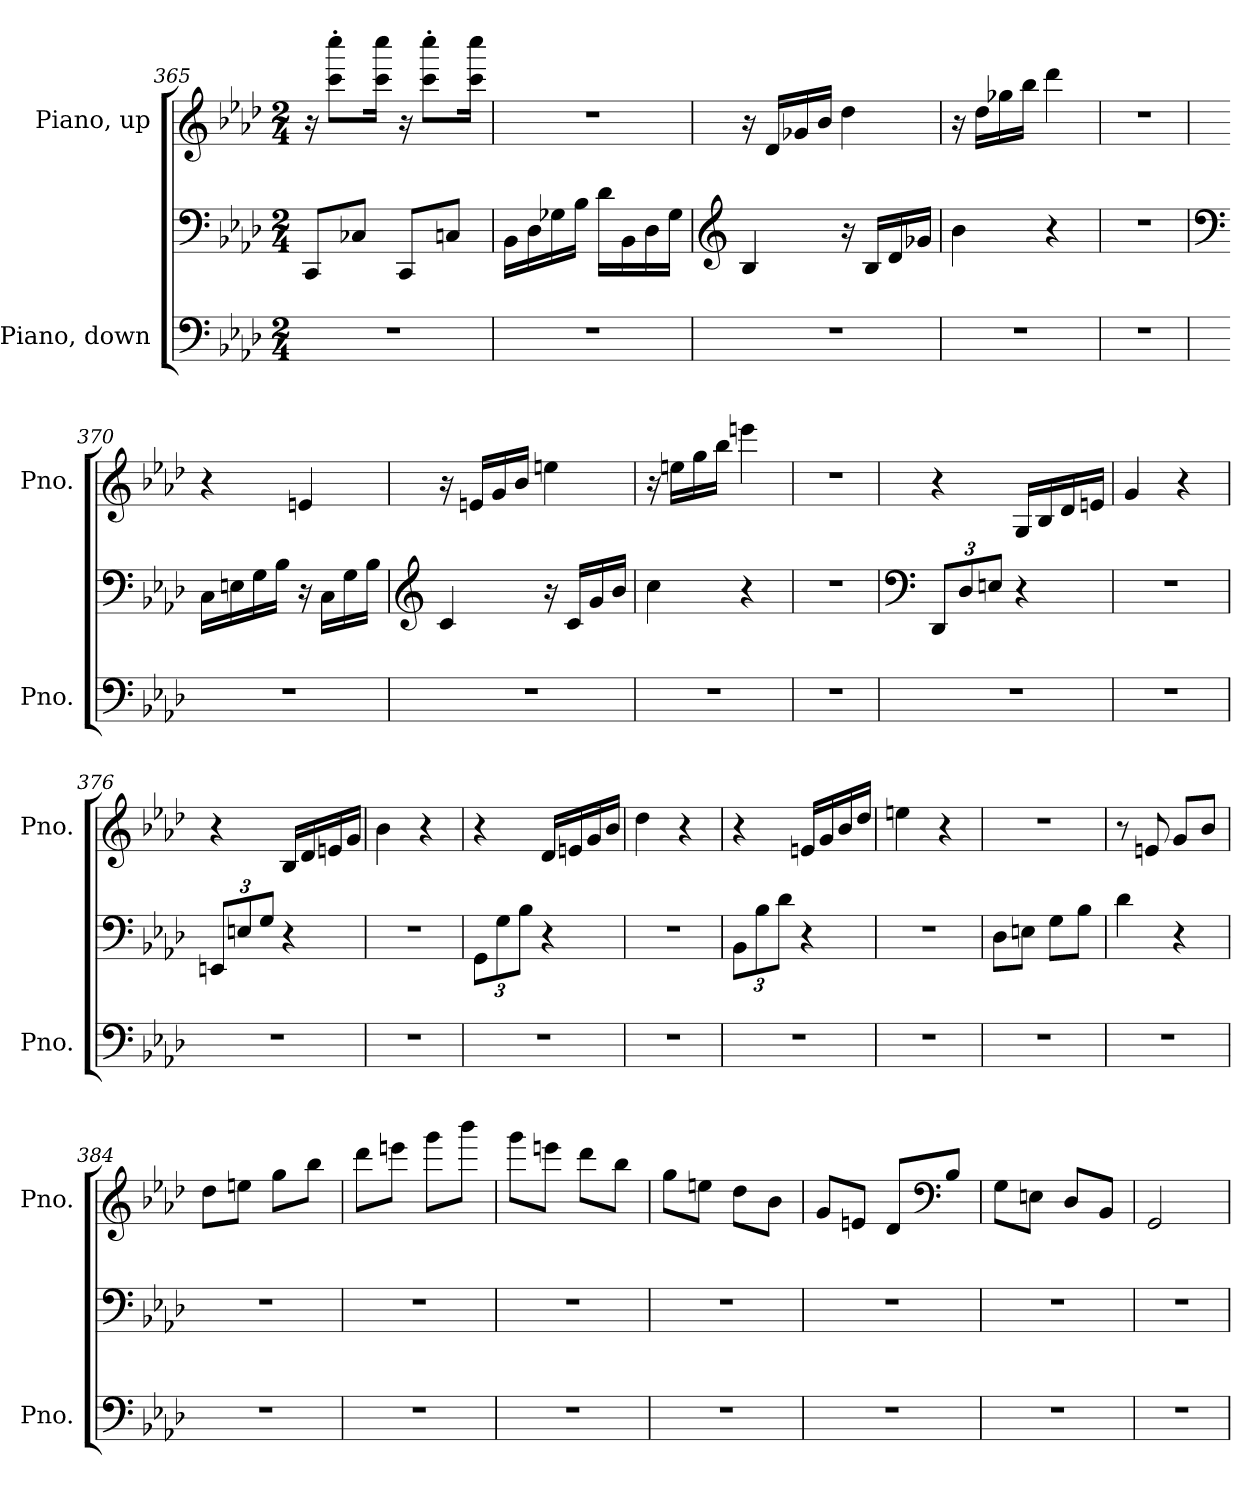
**kern	**kern	**kern
*part2	*part2	*part1
*staff3	*staff2	*staff1
*I"Piano, down	*	*I"Piano, up
*I'Pno.	*	*I'Pno.
*clefF4	*clefF4	*clefG2
*k[b-e-a-d-]	*k[b-e-a-d-]	*k[b-e-a-d-]
*M2/4	*M2/4	*M2/4
=365	=365	=365
2r	8CC/L	16r
.	.	8ccc\' 8cccc\'L
.	8C-X/J	.
.	.	16ccc\ 16cccc\Jk
.	8CC/L	16r
.	.	8ccc\' 8cccc\'L
.	8Cn/J	.
.	.	16ccc\ 16cccc\Jk
=366	=366	=366
2r	16BB-\LL	2r
.	16D-\	.
.	16G-X\	.
.	16B-\JJ	.
.	16d-\LL	.
.	16BB-\	.
.	16D-\	.
.	16G-\JJ	.
=367	=367	=367
*	*clefG2	*
2r	4B-/	16r
.	.	16d-/LL
.	.	16g-X/
.	.	16b-/JJ
.	16r	4dd-\
.	16B-/LL	.
.	16d-/	.
.	16g-X/JJ	.
!!LO:LB:g=z
=368	=368	=368
2r	4b-\	16r
.	.	16dd-\LL
.	.	16gg-X\
.	.	16bb-\JJ
.	4r	4ddd-\
=369	=369	=369
2r	2r	2r
=370	=370	=370
*	*clefF4	*
2r	16C\LL	4r
.	16En\	.
.	16G\	.
.	16B-\JJ	.
.	16r	4en/
.	16C\LL	.
.	16G\	.
.	16B-\JJ	.
=371	=371	=371
*	*clefG2	*
2r	4c/	16r
.	.	16en/LL
.	.	16g/
.	.	16b-/JJ
.	16r	4een\
.	16c/LL	.
.	16g/	.
.	16b-/JJ	.
=372	=372	=372
2r	4cc\	16r
.	.	16een\LL
.	.	16gg\
.	.	16bb-\JJ
.	4r	4eeen\
=373	=373	=373
2r	2r	2r
!!LO:LB:g=z
=374	=374	=374
*	*clefF4	*
*	*Xbrackettup	*
2r	12DD-/L	4r
.	12D-/	.
.	12En/J	.
.	4r	16G/LL
.	.	16B-/
.	.	16d-/
.	.	16en/JJ
=375	=375	=375
2r	2r	4g/
.	.	4r
=376	=376	=376
2r	12EEn/L	4r
.	12En/	.
.	12G/J	.
.	4r	16B-/LL
.	.	16d-/
.	.	16en/
.	.	16g/JJ
=377	=377	=377
2r	2r	4b-\
.	.	4r
=378	=378	=378
2r	12GG\L	4r
.	12G\	.
.	12B-\J	.
.	4r	16d-/LL
.	.	16en/
.	.	16g/
.	.	16b-/JJ
=379	=379	=379
2r	2r	4dd-\
.	.	4r
!!LO:PB:g=z
=380	=380	=380
2r	12BB-\L	4r
.	12B-\	.
.	12d-\J	.
.	4r	16en/LL
.	.	16g/
.	.	16b-/
.	.	16dd-/JJ
=381	=381	=381
2r	2r	4een\
.	.	4r
=382	=382	=382
2r	8D-\L	2r
.	8En\J	.
.	8G\L	.
.	8B-\J	.
=383	=383	=383
2r	4d-\	8r
.	.	8en/
.	4r	8g/L
.	.	8b-/J
=384	=384	=384
2r	2r	8dd-\L
.	.	8een\J
.	.	8gg\L
.	.	8bb-\J
=385	=385	=385
2r	2r	8ddd-\L
.	.	8eeen\J
.	.	8ggg\L
.	.	8bbb-\J
=386	=386	=386
2r	2r	8ggg\L
.	.	8eeen\J
.	.	8ddd-\L
.	.	8bb-\J
!!LO:LB:g=z
=387	=387	=387
2r	2r	8gg\L
.	.	8een\J
.	.	8dd-\L
.	.	8b-\J
=388	=388	=388
2r	2r	8g/L
.	.	8en/J
.	.	8d-/L
*	*	*clefF4
.	.	8B-/J
=389	=389	=389
2r	2r	8G\L
.	.	8En\J
.	.	8D-/L
.	.	8BB-/J
=390	=390	=390
2r	2r	2GG/
=	=	=
*-	*-	*-
